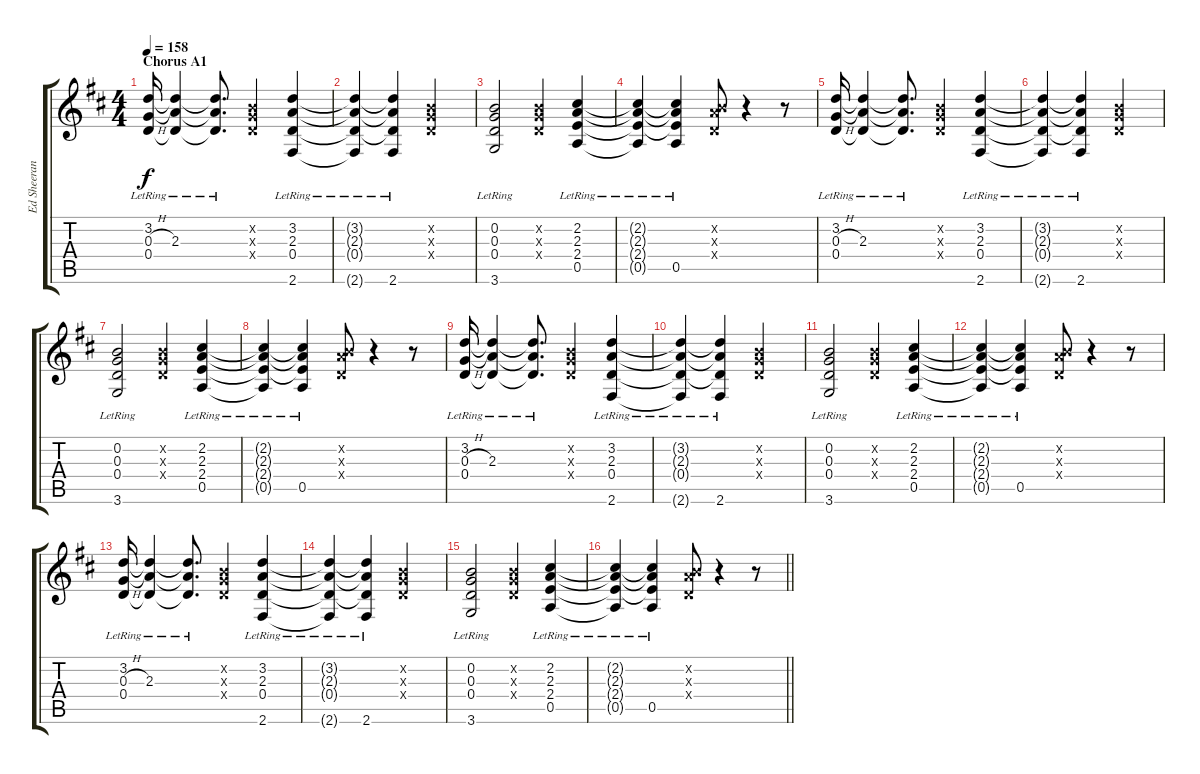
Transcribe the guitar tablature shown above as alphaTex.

\track ("Ed Sheeran Acoustic Guitar" "Ed Sheeran") {instrument acousticguitarsteel}
\staff {score tabs}
\tuning (E4 B3 G3 D3 A2 E2) {hide}
\ts (4 4)
\section ("" "Chorus A1")
\tempo 158
\clef g2
\ks d
(3.2{lr} 0.3{h lr} 0.4{lr}).16{dy f} (3.2{lr t} 2.3{lr} 0.4{lr t}).4 (3.2{lr t} 2.3{lr t} 0.4{lr t}).8{d} (0.2{x} 0.3{x} 0.4{x}).4 (3.2{lr} 2.3{lr} 0.4{lr} 2.6{lr}).4 |
(3.2{lr t} 2.3{lr t} 0.4{lr t} 2.6{lr t}).4 (3.2{lr t} 2.3{lr t} 0.4{lr t} 2.6).4 (0.2{x} 0.3{x} 0.4{x}).2 |
(0.2{lr} 0.3{lr} 0.4{lr} 3.6).2 (0.2{x} 0.3{x} 0.4{x}).4 (2.2{lr} 2.3{lr} 2.4{lr} 0.5{lr}).4 |
(2.2{lr t} 2.3{lr t} 2.4{lr t} 0.5{lr t}).4 (2.2{lr t} 2.3{lr t} 2.4{lr t} 0.5).4 (0.2{x} 2.3{x} 0.4{x}).8 r.4 r.8 |
(3.2{lr} 0.3{h lr} 0.4{lr}).16 (3.2{lr t} 2.3{lr} 0.4{lr t}).4 (3.2{lr t} 2.3{lr t} 0.4{lr t}).8{d} (0.2{x} 0.3{x} 0.4{x}).4 (3.2{lr} 2.3{lr} 0.4{lr} 2.6{lr}).4 |
(3.2{lr t} 2.3{lr t} 0.4{lr t} 2.6{lr t}).4 (3.2{lr t} 2.3{lr t} 0.4{lr t} 2.6).4 (0.2{x} 0.3{x} 0.4{x}).2 |
(0.2{lr} 0.3{lr} 0.4{lr} 3.6).2 (0.2{x} 0.3{x} 0.4{x}).4 (2.2{lr} 2.3{lr} 2.4{lr} 0.5{lr}).4 |
(2.2{lr t} 2.3{lr t} 2.4{lr t} 0.5{lr t}).4 (2.2{lr t} 2.3{lr t} 2.4{lr t} 0.5).4 (0.2{x} 2.3{x} 0.4{x}).8 r.4 r.8 |
(3.2{lr} 0.3{h lr} 0.4{lr}).16 (3.2{lr t} 2.3{lr} 0.4{lr t}).4 (3.2{lr t} 2.3{lr t} 0.4{lr t}).8{d} (0.2{x} 0.3{x} 0.4{x}).4 (3.2{lr} 2.3{lr} 0.4{lr} 2.6{lr}).4 |
(3.2{lr t} 2.3{lr t} 0.4{lr t} 2.6{lr t}).4 (3.2{lr t} 2.3{lr t} 0.4{lr t} 2.6).4 (0.2{x} 0.3{x} 0.4{x}).2 |
(0.2{lr} 0.3{lr} 0.4{lr} 3.6).2 (0.2{x} 0.3{x} 0.4{x}).4 (2.2{lr} 2.3{lr} 2.4{lr} 0.5{lr}).4 |
(2.2{lr t} 2.3{lr t} 2.4{lr t} 0.5{lr t}).4 (2.2{lr t} 2.3{lr t} 2.4{lr t} 0.5).4 (0.2{x} 2.3{x} 0.4{x}).8 r.4 r.8 |
(3.2{lr} 0.3{h lr} 0.4{lr}).16 (3.2{lr t} 2.3{lr} 0.4{lr t}).4 (3.2{lr t} 2.3{lr t} 0.4{lr t}).8{d} (0.2{x} 0.3{x} 0.4{x}).4 (3.2{lr} 2.3{lr} 0.4{lr} 2.6{lr}).4 |
(3.2{lr t} 2.3{lr t} 0.4{lr t} 2.6{lr t}).4 (3.2{lr t} 2.3{lr t} 0.4{lr t} 2.6).4 (0.2{x} 0.3{x} 0.4{x}).2 |
(0.2{lr} 0.3{lr} 0.4{lr} 3.6).2 (0.2{x} 0.3{x} 0.4{x}).4 (2.2{lr} 2.3{lr} 2.4{lr} 0.5{lr}).4 |
\barLineRight lightlight
(2.2{lr t} 2.3{lr t} 2.4{lr t} 0.5{lr t}).4 (2.2{lr t} 2.3{lr t} 2.4{lr t} 0.5).4 (0.2{x} 2.3{x} 0.4{x}).8 r.4 r.8
